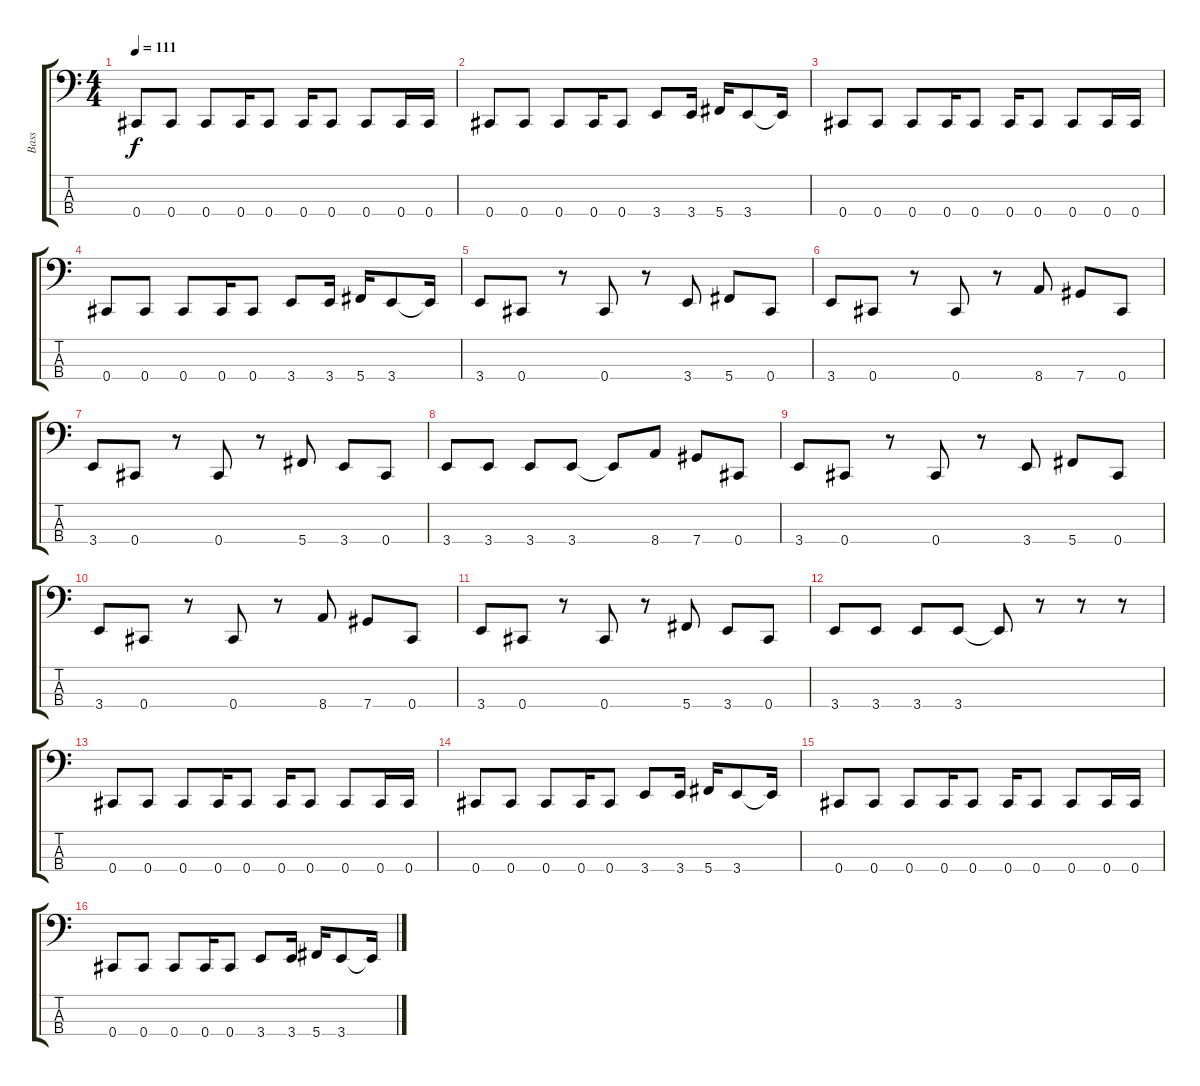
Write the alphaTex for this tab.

\track ("Bass" "Bass") {instrument electricbasspick}
\staff {score tabs}
\tuning (Gb2 Db2 Ab1 Db1) {hide}
\ts (4 4)
\tempo 111
\clef f4
\ks c
0.4.8{dy f} 0.4.8 0.4.8 0.4.16 0.4.8 0.4.16 0.4.8 0.4.8 0.4.16 0.4.16 |
0.4.8 0.4.8 0.4.8 0.4.16 0.4.8 3.4.8 3.4.16 5.4.16 3.4.8 3.4{t}.16 |
0.4.8 0.4.8 0.4.8 0.4.16 0.4.8 0.4.16 0.4.8 0.4.8 0.4.16 0.4.16 |
0.4.8 0.4.8 0.4.8 0.4.16 0.4.8 3.4.8 3.4.16 5.4.16 3.4.8 3.4{t}.16 |
3.4.8 0.4.8 r.8 0.4.8 r.8 3.4.8 5.4.8 0.4.8 |
3.4.8 0.4.8 r.8 0.4.8 r.8 8.4.8 7.4.8 0.4.8 |
3.4.8 0.4.8 r.8 0.4.8 r.8 5.4.8 3.4.8 0.4.8 |
3.4.8 3.4.8 3.4.8 3.4.8 3.4{t}.8 8.4.8 7.4.8 0.4.8 |
3.4.8 0.4.8 r.8 0.4.8 r.8 3.4.8 5.4.8 0.4.8 |
3.4.8 0.4.8 r.8 0.4.8 r.8 8.4.8 7.4.8 0.4.8 |
3.4.8 0.4.8 r.8 0.4.8 r.8 5.4.8 3.4.8 0.4.8 |
3.4.8 3.4.8 3.4.8 3.4.8 3.4{t}.8 r.8 r.8 r.8 |
0.4.8 0.4.8 0.4.8 0.4.16 0.4.8 0.4.16 0.4.8 0.4.8 0.4.16 0.4.16 |
0.4.8 0.4.8 0.4.8 0.4.16 0.4.8 3.4.8 3.4.16 5.4.16 3.4.8 3.4{t}.16 |
0.4.8 0.4.8 0.4.8 0.4.16 0.4.8 0.4.16 0.4.8 0.4.8 0.4.16 0.4.16 |
0.4.8 0.4.8 0.4.8 0.4.16 0.4.8 3.4.8 3.4.16 5.4.16 3.4.8 3.4{t}.16
